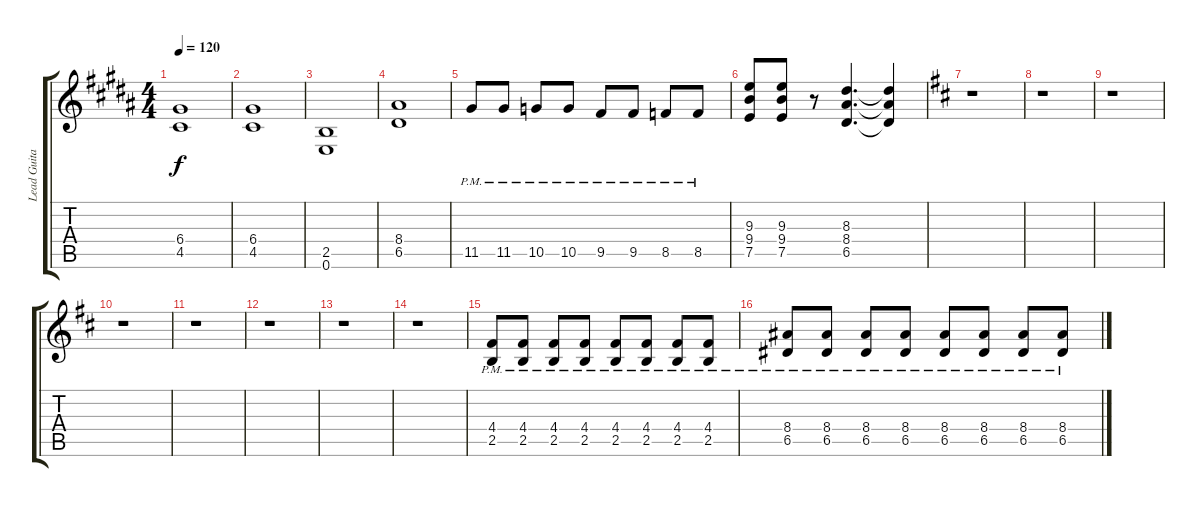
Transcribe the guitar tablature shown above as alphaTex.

\track ("Lead Guitar - Tuan" "Lead Guita") {instrument overdrivenguitar}
\staff {score tabs}
\tuning (E4 B3 G3 D3 A2 E2) {hide}
\ts (4 4)
\tempo 120
\clef g2
\ks b
(6.4 4.5).1{dy f} |
(6.4 4.5).1 |
(2.5 0.6).1 |
(8.4 6.5).1 |
11.5{pm}.8 11.5{pm}.8 10.5{pm}.8 10.5{pm}.8 9.5{pm}.8 9.5{pm}.8 8.5{pm}.8 8.5{pm}.8 |
(9.3 9.4 7.5).8 (9.3 9.4 7.5).8 r.8 (8.3 8.4 6.5).4{d} (8.3{t} 8.4{t} 6.5{t}).4 |
\ks d
r.1 |
r.1 |
r.1 |
r.1 |
r.1 |
r.1 |
r.1 |
r.1 |
(4.4{pm} 2.5{pm}).8 (4.4{pm} 2.5{pm}).8 (4.4{pm} 2.5{pm}).8 (4.4{pm} 2.5{pm}).8 (4.4{pm} 2.5{pm}).8 (4.4{pm} 2.5{pm}).8 (4.4{pm} 2.5{pm}).8 (4.4{pm} 2.5{pm}).8 |
(8.4{pm} 6.5{pm}).8 (8.4{pm} 6.5{pm}).8 (8.4{pm} 6.5{pm}).8 (8.4{pm} 6.5{pm}).8 (8.4{pm} 6.5{pm}).8 (8.4{pm} 6.5{pm}).8 (8.4{pm} 6.5{pm}).8 (8.4{pm} 6.5{pm}).8
